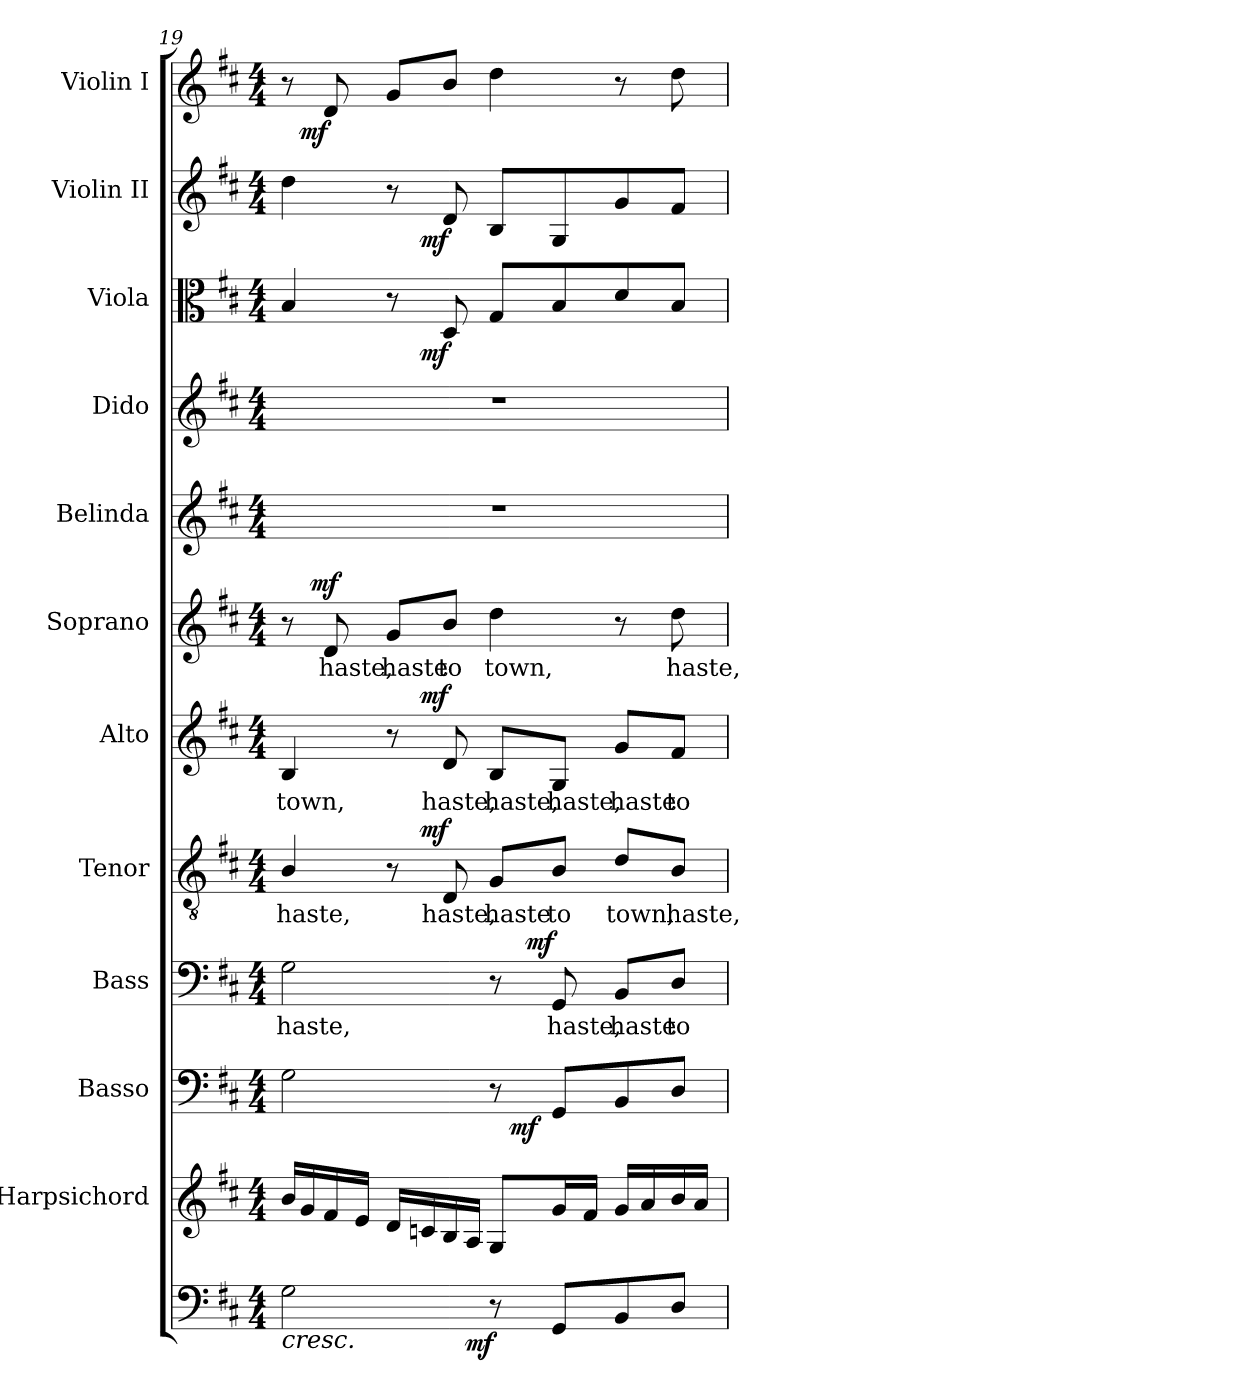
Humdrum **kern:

**kern	**dynam	**kern	**kern	**dynam	**kern	**text	**dynam	**kern	**text	**dynam	**kern	**text	**dynam	**kern	**text	**dynam	**kern	**kern	**kern	**dynam	**kern	**dynam	**kern	**dynam
*part12	*part12	*part11	*part10	*part10	*part9	*part9	*part9	*part8	*part8	*part8	*part7	*part7	*part7	*part6	*part6	*part6	*part5	*part4	*part3	*part3	*part2	*part2	*part1	*part1
*staff12	*staff12	*staff11	*staff10	*staff10	*staff9	*staff9	*staff9	*staff8	*staff8	*staff8	*staff7	*staff7	*staff7	*staff6	*staff6	*staff6	*staff5	*staff4	*staff3	*staff3	*staff2	*staff2	*staff1	*staff1
*	*	*I"Harpsichord	*I"Basso	*	*I"Bass	*	*	*I"Tenor	*	*	*I"Alto	*	*	*I"Soprano	*	*	*I"Belinda	*I"Dido	*I"Viola	*	*I"Violin II	*	*I"Violin I	*
*	*	*I'Harps.	*I'B.	*	*I'B.	*	*	*I'T.	*	*	*I'A.	*	*	*I'S.	*	*	*I'Bel.	*	*I'Vla.	*	*I'Vln. II	*	*I'Vln. I	*
!!LO:PB:g=z
*clefF4	*	*clefG2	*clefF4	*	*clefF4	*	*	*clefGv2	*	*	*clefG2	*	*	*clefG2	*	*	*clefG2	*clefG2	*clefC3	*	*clefG2	*	*clefG2	*
*	*	*	*	*	*	*	*	*ITrd7c12	*	*	*	*	*	*	*	*	*	*	*	*	*	*	*	*
*k[f#c#]	*	*k[f#c#]	*k[f#c#]	*	*k[f#c#]	*	*	*k[f#c#]	*	*	*k[f#c#]	*	*	*k[f#c#]	*	*	*k[f#c#]	*k[f#c#]	*k[f#c#]	*	*k[f#c#]	*	*k[f#c#]	*
*D:	*	*D:	*D:	*	*D:	*	*	*D:	*	*	*D:	*	*	*D:	*	*	*D:	*D:	*D:	*	*D:	*	*D:	*
*M4/4	*	*M4/4	*M4/4	*	*M4/4	*	*	*M4/4	*	*	*M4/4	*	*	*M4/4	*	*	*M4/4	*M4/4	*M4/4	*	*M4/4	*	*M4/4	*
=19	=19	=19	=19	=19	=19	=19	=19	=19	=19	=19	=19	=19	=19	=19	=19	=19	=19	=19	=19	=19	=19	=19	=19	=19
!	!LO:HP:b	!	!	!	!	!	!	!	!	!	!	!	!	!	!	!	!	!	!	!	!	!	!	!
!	!	!	!	!	!	!LO:LY:b:color=#000000	!	!	!	!	!	!	!	!	!	!	!	!	!	!	!	!	!	!
!	!	!	!	!	!	!	!	!	!LO:LY:b:color=#000000	!	!	!	!	!	!	!	!	!	!	!	!	!	!	!
!	!	!	!	!	!	!	!	!	!	!	!	!LO:LY:b:color=#000000	!	!	!	!	!	!	!	!	!	!	!	!
*^	*	*	*^	*	*^	*	*	*^	*	*	*^	*	*	*^	*	*	*	*	*^	*	*^	*	*^	*
2Gi\	4..ryy	<	16bi/LL	2Gi\	2ryy	.	2Gi\	2ryy	haste,	.	4BBi/	4ryy	haste,	.	4Bi/	4ryy	town,	.	8r	16ryy	.	.	1r	1r	4Bi/	4ryy	.	4ddi\	4ryy	.	8r	16ryy	.
.	.	.	16gi/	.	.	.	.	.	.	.	.	.	.	.	.	.	.	.	.	64..ryy	.	.	.	.	.	.	.	.	.	.	.	2...ryy	mf
.	.	.	.	.	.	.	.	.	.	.	.	.	.	.	.	.	.	.	.	2ryy	.	mf	.	.	.	.	.	.	.	.	.	.	.
!	!	!	!	!	!	!	!	!	!	!	!	!	!	!	!	!	!	!	!	!	!LO:LY:b:color=#000000	!	!	!	!	!	!	!	!	!	!	!	!
.	.	.	16f#i/	.	.	.	.	.	.	.	.	.	.	.	.	.	.	.	8di/	.	haste,	.	.	.	.	.	.	.	.	.	8di/	.	.
.	.	.	16ei/JJ	.	.	.	.	.	.	.	.	.	.	.	.	.	.	.	.	.	.	.	.	.	.	.	.	.	.	.	.	.	.
!	!	!	!	!	!	!	!	!	!	!	!	!	!	!	!	!	!	!	!	!	!LO:LY:b:color=#000000	!	!	!	!	!	!	!	!	!	!	!	!
.	.	.	16di/LL	.	.	.	.	.	.	.	8r	16ryy	.	.	8r	16ryy	.	.	8gi/L	.	haste	.	.	.	8r	16ryy	.	8r	16ryy	.	8gi/L	.	.
.	.	.	16cni/	.	.	.	.	.	.	.	.	2ryy	.	mf	.	2ryy	.	mf	.	.	.	.	.	.	.	2ryy	mf	.	2ryy	mf	.	.	.
!	!	!	!	!	!	!	!	!	!	!	!	!	!LO:LY:b:color=#000000	!	!	!	!	!	!	!	!	!	!	!	!	!	!	!	!	!	!	!	!
!	!	!	!	!	!	!	!	!	!	!	!	!	!	!	!	!	!LO:LY:b:color=#000000	!	!	!	!	!	!	!	!	!	!	!	!	!	!	!	!
!	!	!	!	!	!	!	!	!	!	!	!	!	!	!	!	!	!	!	!	!	!LO:LY:b:color=#000000	!	!	!	!	!	!	!	!	!	!	!	!
.	.	.	16Bi/	.	.	.	.	.	.	.	8DDi/	.	haste,	.	8di/	.	haste,	.	8bi/J	.	to	.	.	.	8Di/	.	.	8di/	.	.	8bi/J	.	.
.	2ryy	mf	16Ai/JJ	.	.	.	.	.	.	.	.	.	.	.	.	.	.	.	.	.	.	.	.	.	.	.	.	.	.	.	.	.	.
!	!	!	!	!	!	!	!	!	!	!	!	!	!LO:LY:b:color=#000000	!	!	!	!	!	!	!	!	!	!	!	!	!	!	!	!	!	!	!	!
!	!	!	!	!	!	!	!	!	!	!	!	!	!	!	!	!	!LO:LY:b:color=#000000	!	!	!	!	!	!	!	!	!	!	!	!	!	!	!	!
!	!	!	!	!	!	!	!	!	!	!	!	!	!	!	!	!	!	!	!	!	!LO:LY:b:color=#000000	!	!	!	!	!	!	!	!	!	!	!	!
8r	.	[	8Gi/L	8r	32ryy	.	8r	16ryy	.	.	8GGi/L	.	haste	.	8Bi/L	.	haste,	.	4ddi\	.	town,	.	.	.	8Gi/L	.	.	8Bi/L	.	.	4ddi\	.	.
.	.	.	.	.	128ryy	.	.	.	.	.	.	.	.	.	.	.	.	.	.	.	.	.	.	.	.	.	.	.	.	.	.	.	.
.	.	.	.	.	512ryy	.	.	.	.	.	.	.	.	.	.	.	.	.	.	.	.	.	.	.	.	.	.	.	.	.	.	.	.
.	.	.	.	.	4ryy	mf	.	.	.	.	.	.	.	.	.	.	.	.	.	.	.	.	.	.	.	.	.	.	.	.	.	.	.
.	.	.	.	.	.	.	.	128ryy	.	.	.	.	.	.	.	.	.	.	.	.	.	.	.	.	.	.	.	.	.	.	.	.	.
.	.	.	.	.	.	.	.	4ryy	.	mf	.	.	.	.	.	.	.	.	.	.	.	.	.	.	.	.	.	.	.	.	.	.	.
.	.	.	.	.	.	.	.	.	.	.	.	.	.	.	.	.	.	.	.	4ryy	.	.	.	.	.	.	.	.	.	.	.	.	.
!	!	!	!	!	!	!	!	!	!LO:LY:b:color=#000000	!	!	!	!	!	!	!	!	!	!	!	!	!	!	!	!	!	!	!	!	!	!	!	!
!	!	!	!	!	!	!	!	!	!	!	!	!	!LO:LY:b:color=#000000	!	!	!	!	!	!	!	!	!	!	!	!	!	!	!	!	!	!	!	!
!	!	!	!	!	!	!	!	!	!	!	!	!	!	!	!	!	!LO:LY:b:color=#000000	!	!	!	!	!	!	!	!	!	!	!	!	!	!	!	!
8GGi/L	.	.	16gi/L	8GGi/L	.	.	8GGi/	.	haste,	.	8BBi/J	.	to	.	8Gi/J	.	haste,	.	.	.	.	.	.	.	8Bi/	.	.	8Gi/	.	.	.	.	.
.	.	.	16f#i/JJ	.	.	.	.	.	.	.	.	.	.	.	.	.	.	.	.	.	.	.	.	.	.	.	.	.	.	.	.	.	.
!	!	!	!	!	!	!	!	!	!LO:LY:b:color=#000000	!	!	!	!	!	!	!	!	!	!	!	!	!	!	!	!	!	!	!	!	!	!	!	!
!	!	!	!	!	!	!	!	!	!	!	!	!	!LO:LY:b:color=#000000	!	!	!	!	!	!	!	!	!	!	!	!	!	!	!	!	!	!	!	!
!	!	!	!	!	!	!	!	!	!	!	!	!	!	!	!	!	!LO:LY:b:color=#000000	!	!	!	!	!	!	!	!	!	!	!	!	!	!	!	!
8BBi/	.	.	16gi/LL	8BBi/	.	.	8BBi/L	.	haste	.	8Di/L	.	town,	.	8gi/L	.	haste	.	8r	.	.	.	.	.	8di/	.	.	8gi/	.	.	8r	.	.
.	.	.	.	.	8ryy	.	.	.	.	.	.	.	.	.	.	.	.	.	.	.	.	.	.	.	.	.	.	.	.	.	.	.	.
.	.	.	16ai/	.	.	.	.	.	.	.	.	8.ryy	.	.	.	8.ryy	.	.	.	.	.	.	.	.	.	8.ryy	.	.	8.ryy	.	.	.	.
.	.	.	.	.	.	.	.	8ryy	.	.	.	.	.	.	.	.	.	.	.	.	.	.	.	.	.	.	.	.	.	.	.	.	.
.	.	.	.	.	.	.	.	.	.	.	.	.	.	.	.	.	.	.	.	8ryy	.	.	.	.	.	.	.	.	.	.	.	.	.
!	!	!	!	!	!	!	!	!	!LO:LY:b:color=#000000	!	!	!	!	!	!	!	!	!	!	!	!	!	!	!	!	!	!	!	!	!	!	!	!
!	!	!	!	!	!	!	!	!	!	!	!	!	!LO:LY:b:color=#000000	!	!	!	!	!	!	!	!	!	!	!	!	!	!	!	!	!	!	!	!
!	!	!	!	!	!	!	!	!	!	!	!	!	!	!	!	!	!LO:LY:b:color=#000000	!	!	!	!	!	!	!	!	!	!	!	!	!	!	!	!
!	!	!	!	!	!	!	!	!	!	!	!	!	!	!	!	!	!	!	!	!	!LO:LY:b:color=#000000	!	!	!	!	!	!	!	!	!	!	!	!
8Di/J	.	.	16bi/	8Di/J	.	.	8Di/J	.	to	.	8BBi/J	.	haste,	.	8f#i/J	.	to	.	8ddi\	.	haste,	.	.	.	8Bi/J	.	.	8f#i/J	.	.	8ddi\	.	.
.	.	.	.	.	16ryy	.	.	.	.	.	.	.	.	.	.	.	.	.	.	.	.	.	.	.	.	.	.	.	.	.	.	.	.
.	16ryy	.	16ai/JJ	.	.	.	.	.	.	.	.	.	.	.	.	.	.	.	.	.	.	.	.	.	.	.	.	.	.	.	.	.	.
.	.	.	.	.	.	.	.	32..ryy	.	.	.	.	.	.	.	.	.	.	.	.	.	.	.	.	.	.	.	.	.	.	.	.	.
.	.	.	.	.	.	.	.	.	.	.	.	.	.	.	.	.	.	.	.	32ryy	.	.	.	.	.	.	.	.	.	.	.	.	.
.	.	.	.	.	64ryy	.	.	.	.	.	.	.	.	.	.	.	.	.	.	.	.	.	.	.	.	.	.	.	.	.	.	.	.
.	.	.	.	.	256.ryy	.	.	.	.	.	.	.	.	.	.	.	.	.	.	.	.	.	.	.	.	.	.	.	.	.	.	.	.
.	.	.	.	.	.	.	.	.	.	.	.	.	.	.	.	.	.	.	.	256ryy	.	.	.	.	.	.	.	.	.	.	.	.	.
*	*	*	*	*v	*v	*	*	*	*	*	*v	*v	*	*	*v	*v	*	*	*v	*v	*	*	*	*	*v	*v	*	*v	*v	*	*v	*v	*
*v	*v	*	*	*	*	*v	*v	*	*	*	*	*	*	*	*	*	*	*	*	*	*	*	*	*	*	*
=	=	=	=	=	=	=	=	=	=	=	=	=	=	=	=	=	=	=	=	=	=	=	=	=
*-	*-	*-	*-	*-	*-	*-	*-	*-	*-	*-	*-	*-	*-	*-	*-	*-	*-	*-	*-	*-	*-	*-	*-	*-
